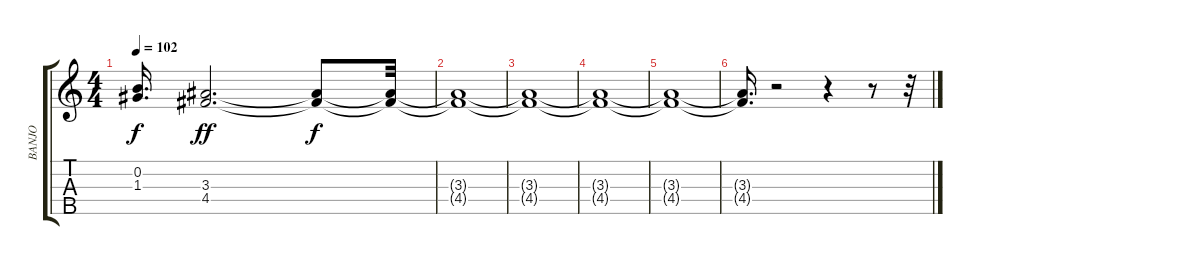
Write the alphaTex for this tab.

\track ("BANJO" "BANJO") {instrument banjo}
\staff {score tabs}
\tuning (D4 B3 G3 D3 G4) {hide}
\displaytranspose 12
\ts (4 4)
\tempo 102
\clef g2
\ks c
(0.2{t} 1.3{t}).16{d dy f} (3.3 4.4).2{d dy ff} (3.3{t} 4.4{t}).8{dy f} (3.3{t} 4.4{t}).32 |
(3.3{t} 4.4{t}).1 |
(3.3{t} 4.4{t}).1 |
(3.3{t} 4.4{t}).1 |
(3.3{t} 4.4{t}).1 |
(3.3{t} 4.4{t}).16{d} r.2 r.4 r.8 r.32
